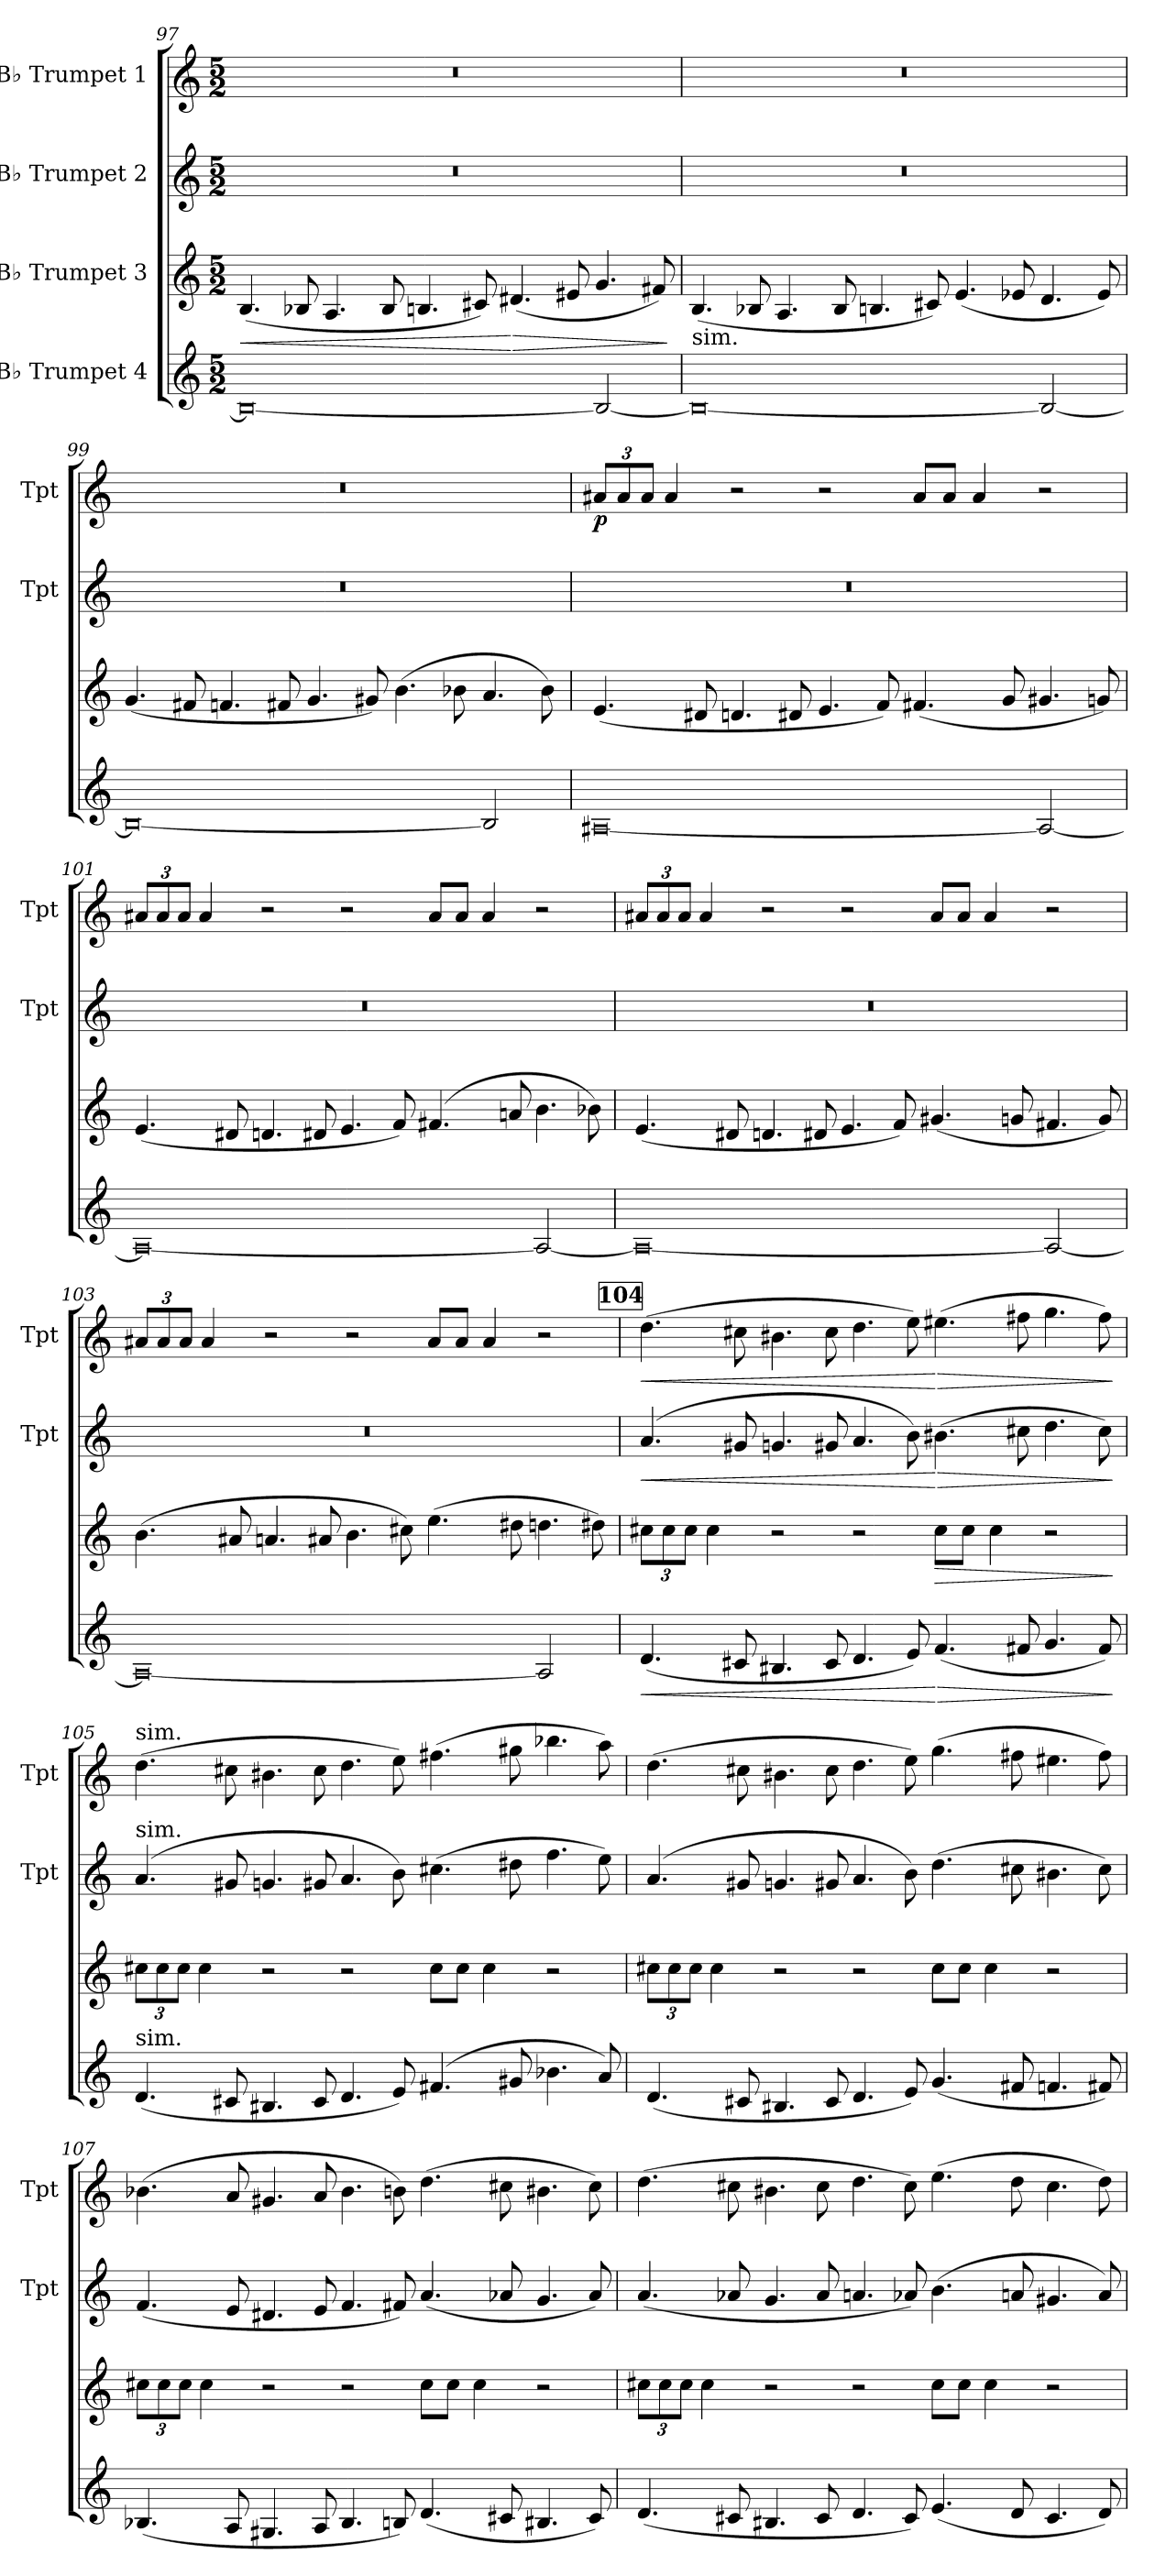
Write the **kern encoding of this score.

**kern	**dynam	**kern	**dynam	**kern	**dynam	**kern	**dynam
*part4	*part4	*part3	*part3	*part2	*part2	*part1	*part1
*staff4	*staff4	*staff3	*staff3	*staff2	*staff2	*staff1	*staff1
*I"B♭ Trumpet 4	*	*I"B♭ Trumpet 3	*	*I"B♭ Trumpet 2	*	*I"B♭ Trumpet 1	*
*	*	*	*	*I'Tpt	*	*I'Tpt	*
!!LO:PB:g=z
*clefG2	*	*clefG2	*	*clefG2	*	*clefG2	*
*ITrd1c2	*	*ITrd1c2	*	*ITrd1c2	*	*ITrd1c2	*
*k[b-e-]	*	*k[b-e-]	*	*k[b-e-]	*	*k[b-e-]	*
*M5/2	*	*M5/2	*	*M5/2	*	*M5/2	*
=97	=97	=97	=97	=97	=97	=97	=97
!	!	!	!LO:HP:b	!	!	!	!
0A_	.	(4.A/	<	2%5r	.	2%5r	.
.	.	8A-X/	.	.	.	.	.
.	.	4.G/	.	.	.	.	.
.	.	8A-/	.	.	.	.	.
.	.	4.An/	.	.	.	.	.
.	.	8Bn/)	.	.	.	.	.
!	!	!	!LO:HP:n=1:b	!	!	!	!
.	.	(4.c#X/	[ >	.	.	.	.
.	.	8d#X/	.	.	.	.	.
2A/_	.	4.f/	.	.	.	.	.
.	.	8en/)	.	.	.	.	.
.	.	.	]	.	.	.	.
=98	=98	=98	=98	=98	=98	=98	=98
!	!	!LO:TX:b:t=sim.	!	!	!	!	!
0A_	.	(4.A/	.	2%5r	.	2%5r	.
.	.	8A-X/	.	.	.	.	.
.	.	4.G/	.	.	.	.	.
.	.	8A-/	.	.	.	.	.
.	.	4.An/	.	.	.	.	.
.	.	8Bn/)	.	.	.	.	.
.	.	(4.d/	.	.	.	.	.
.	.	8d-X/	.	.	.	.	.
2A/_	.	4.c/	.	.	.	.	.
.	.	8d-/)	.	.	.	.	.
!!LO:LB:g=z
=99	=99	=99	=99	=99	=99	=99	=99
0A_	.	(4.f/	.	2%5r	.	2%5r	.
.	.	8en/	.	.	.	.	.
.	.	4.e-X/	.	.	.	.	.
.	.	8en/	.	.	.	.	.
.	.	4.f/	.	.	.	.	.
.	.	8f#X/)	.	.	.	.	.
.	.	(4.a\	.	.	.	.	.
.	.	8a-X\	.	.	.	.	.
2A/]	.	4.g/	.	.	.	.	.
.	.	8a-\)	.	.	.	.	.
=100	=100	=100	=100	=100	=100	=100	=100
*	*	*	*	*	*	*Xbrackettup	*
!	!	!	!	!	!	!	!LO:DY:b
[0G#X	.	(4.d/	.	2%5r	.	12g#X/L	p
.	.	.	.	.	.	12g#/	.
.	.	.	.	.	.	12g#/J	.
.	.	.	.	.	.	4g#/	.
.	.	8c#X/	.	.	.	.	.
.	.	4.cn/	.	.	.	2r	.
.	.	8c#X/	.	.	.	.	.
.	.	4.d/	.	.	.	2r	.
.	.	8e-/)	.	.	.	.	.
.	.	(4.en/	.	.	.	8g#/L	.
.	.	.	.	.	.	8g#/J	.
.	.	.	.	.	.	4g#/	.
.	.	8f/	.	.	.	.	.
2G#/_	.	4.f#X/	.	.	.	2r	.
.	.	8fn/)	.	.	.	.	.
!!LO:LB:g=z
=101	=101	=101	=101	=101	=101	=101	=101
0G#_	.	(4.d/	.	2%5r	.	12g#X/L	.
.	.	.	.	.	.	12g#/	.
.	.	.	.	.	.	12g#/J	.
.	.	.	.	.	.	4g#/	.
.	.	8c#X/	.	.	.	.	.
.	.	4.cn/	.	.	.	2r	.
.	.	8c#X/	.	.	.	.	.
.	.	4.d/	.	.	.	2r	.
.	.	8e-/)	.	.	.	.	.
.	.	(4.en/	.	.	.	8g#/L	.
.	.	.	.	.	.	8g#/J	.
.	.	.	.	.	.	4g#/	.
.	.	8gn/	.	.	.	.	.
2G#/_	.	4.a\	.	.	.	2r	.
.	.	8a-X\)	.	.	.	.	.
=102	=102	=102	=102	=102	=102	=102	=102
0G#_	.	(4.d/	.	2%5r	.	12g#X/L	.
.	.	.	.	.	.	12g#/	.
.	.	.	.	.	.	12g#/J	.
.	.	.	.	.	.	4g#/	.
.	.	8c#X/	.	.	.	.	.
.	.	4.cn/	.	.	.	2r	.
.	.	8c#X/	.	.	.	.	.
.	.	4.d/	.	.	.	2r	.
.	.	8e-/)	.	.	.	.	.
.	.	(4.f#X/	.	.	.	8g#/L	.
.	.	.	.	.	.	8g#/J	.
.	.	.	.	.	.	4g#/	.
.	.	8fn/	.	.	.	.	.
2G#/_	.	4.en/	.	.	.	2r	.
.	.	8f/)	.	.	.	.	.
!!LO:PB:g=z
=103	=103	=103	=103	=103	=103	=103	=103
0G#_	.	(4.a\	.	2%5r	.	12g#X/L	.
.	.	.	.	.	.	12g#/	.
.	.	.	.	.	.	12g#/J	.
.	.	.	.	.	.	4g#/	.
.	.	8g#X/	.	.	.	.	.
.	.	4.gn/	.	.	.	2r	.
.	.	8g#X/	.	.	.	.	.
.	.	4.a\	.	.	.	2r	.
.	.	8bn\)	.	.	.	.	.
.	.	(4.dd\	.	.	.	8g#/L	.
.	.	.	.	.	.	8g#/J	.
.	.	.	.	.	.	4g#/	.
.	.	8cc#X\	.	.	.	.	.
2G#/]	.	4.ccn\	.	.	.	2r	.
.	.	8cc#X\)	.	.	.	.	.
!!LO:REH:place=s1:a:B:fs=14:t=104
=104	=104	=104	=104	=104	=104	=104	=104
!	!LO:HP:b	!	!	!	!	!	!
*	*	*Xbrackettup	*	*	*	*	*
!	!	!	!	!	!LO:HP:b	!	!LO:HP:b
(4.c/	<	12bn\L	.	(4.g/	<	(4.cc\	<
.	.	12b\	.	.	.	.	.
.	.	12b\J	.	.	.	.	.
.	.	4b\	.	.	.	.	.
8Bn/	.	.	.	8f#X/	.	8bn\	.
4.A#X/	.	2r	.	4.fn/	.	4.a#X\	.
8B/	.	.	.	8f#X/	.	8b\	.
4.c/	.	2r	.	4.g/	.	4.cc\	.
8d/)	.	.	.	8a\)	.	8dd\)	.
!	!LO:HP:n=1:b	!	!LO:HP:b	!	!LO:HP:n=1:b	!	!LO:HP:n=1:b
(4.e-/	[ >	8b\L	>	(4.a#X\	[ >	(4.dd#X\	[ >
.	.	8b\J	.	.	.	.	.
.	.	4b\	.	.	.	.	.
8en/	.	.	.	8bn\	.	8een\	.
4.f/	.	2r	.	4.cc\	.	4.ff\	.
8e/)	.	.	.	8b\)	.	8ee\)	.
.	]	.	]	.	]	.	]
!!LO:LB:g=z
=105	=105	=105	=105	=105	=105	=105	=105
!	!	!	!	!	!	!LO:TX:a:t=sim.	!
!	!	!	!	!LO:TX:a:t=sim.	!	!	!
!LO:TX:a:t=sim.	!	!	!	!	!	!	!
(4.c/	.	12bn\L	.	(4.g/	.	(4.cc\	.
.	.	12b\	.	.	.	.	.
.	.	12b\J	.	.	.	.	.
.	.	4b\	.	.	.	.	.
8Bn/	.	.	.	8f#X/	.	8bn\	.
4.A#X/	.	2r	.	4.fn/	.	4.a#X\	.
8B/	.	.	.	8f#X/	.	8b\	.
4.c/	.	2r	.	4.g/	.	4.cc\	.
8d/)	.	.	.	8a\)	.	8dd\)	.
(4.en/	.	8b\L	.	(4.bn\	.	(4.een\	.
.	.	8b\J	.	.	.	.	.
.	.	4b\	.	.	.	.	.
8f#X/	.	.	.	8cc#X\	.	8ff#X\	.
4.a-X\	.	2r	.	4.ee-\	.	4.aa-X\	.
8g/)	.	.	.	8dd\)	.	8gg\)	.
=106	=106	=106	=106	=106	=106	=106	=106
(4.c/	.	12bn\L	.	(4.g/	.	(4.cc\	.
.	.	12b\	.	.	.	.	.
.	.	12b\J	.	.	.	.	.
.	.	4b\	.	.	.	.	.
8Bn/	.	.	.	8f#X/	.	8bn\	.
4.A#X/	.	2r	.	4.fn/	.	4.a#X\	.
8B/	.	.	.	8f#X/	.	8b\	.
4.c/	.	2r	.	4.g/	.	4.cc\	.
8d/)	.	.	.	8a\)	.	8dd\)	.
(4.f/	.	8b\L	.	(4.cc\	.	(4.ff\	.
.	.	8b\J	.	.	.	.	.
.	.	4b\	.	.	.	.	.
8en/	.	.	.	8bn\	.	8een\	.
4.e-X/	.	2r	.	4.a#X\	.	4.dd#X\	.
8en/)	.	.	.	8b\)	.	8ee\)	.
!!LO:LB:g=z
=107	=107	=107	=107	=107	=107	=107	=107
(4.A-X/	.	12bn\L	.	(4.e-/	.	(4.a-X\	.
.	.	12b\	.	.	.	.	.
.	.	12b\J	.	.	.	.	.
.	.	4b\	.	.	.	.	.
8G/	.	.	.	8d/	.	8g/	.
4.F#X/	.	2r	.	4.c#X/	.	4.f#X/	.
8G/	.	.	.	8d/	.	8g/	.
4.A-/	.	2r	.	4.e-/	.	4.a-\	.
8An/)	.	.	.	8en/)	.	8an\)	.
(4.c/	.	8b\L	.	(4.g/	.	(4.cc\	.
.	.	8b\J	.	.	.	.	.
.	.	4b\	.	.	.	.	.
8Bn/	.	.	.	8g-X/	.	8bn\	.
4.A#X/	.	2r	.	4.f/	.	4.a#X\	.
8B/)	.	.	.	8g-/)	.	8b\)	.
=108	=108	=108	=108	=108	=108	=108	=108
(4.c/	.	12bn\L	.	(4.g/	.	(4.cc\	.
.	.	12b\	.	.	.	.	.
.	.	12b\J	.	.	.	.	.
.	.	4b\	.	.	.	.	.
8Bn/	.	.	.	8g-X/	.	8bn\	.
4.A#X/	.	2r	.	4.f/	.	4.a#X\	.
8B/	.	.	.	8g-/	.	8b\	.
4.c/	.	2r	.	4.gn/	.	4.cc\	.
8B/)	.	.	.	8g-X/)	.	8b\)	.
(4.d/	.	8b\L	.	(4.a\	.	(4.dd\	.
.	.	8b\J	.	.	.	.	.
.	.	4b\	.	.	.	.	.
8c/	.	.	.	8gn/	.	8cc\	.
4.B/	.	2r	.	4.f#X/	.	4.b\	.
8c/)	.	.	.	8g/)	.	8cc\)	.
=	=	=	=	=	=	=	=
*-	*-	*-	*-	*-	*-	*-	*-
